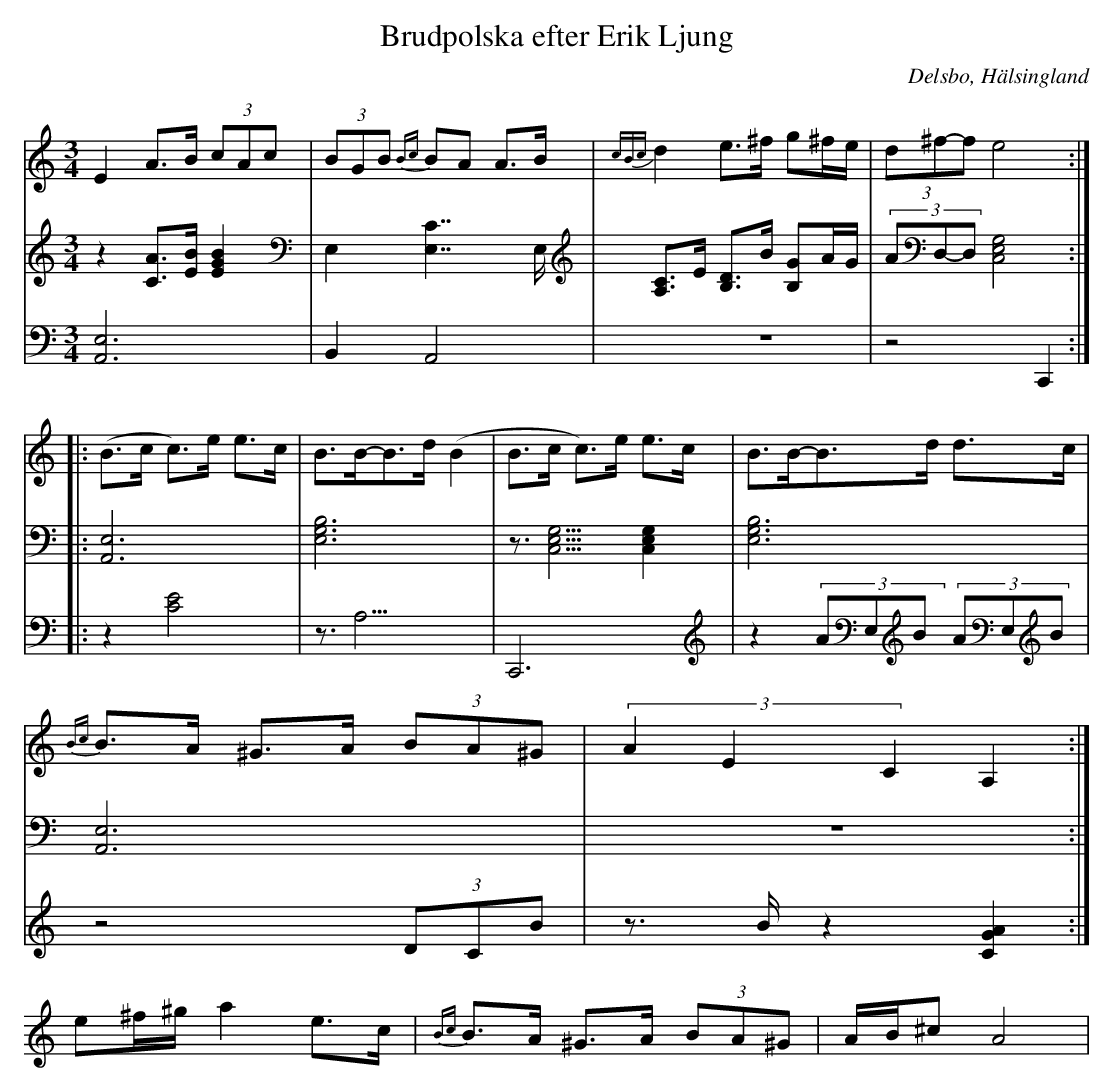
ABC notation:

X:1
T: Brudpolska efter Erik Ljung
Q: 105
O: Delsbo, Hälsingland
M: 3/4
L: 1/8
K: Am
V:1
V:2
V:3 Merge
V:1
E2 A>B (3cAc| (3BGB {Bc}BA A>B|{cBc}d2 e>^f g^f/e/|(3d^f-f e4 :|
|:(B>c c)>e e>c|B>B-B>d (B2|B>c c)>e e>c|B>B-B>d d>c|
{Bc}B>A ^G>A (3BA^G|(3A2E2C2 A,2:|
e^f/^g/ a2 e>c|{Bc}B>A ^G>A (3BA^G|A/B/^c A4|
V:2
z2 [AC]>[BE] [B2E2G2]|E,2 [C7/2E,7/2]E,/|[A,C]>E [B,D]>B [B,G]A/G/|(3AD,-D, [E,4G,4C,4]:|
|:[A,,6E,6]|[E,6G,6B,6]|z3/2[E,5/2G,5/2C,5/2] [E,2G,2C,2]|[E,6G,6B,6]|
[A,,6E,6]|z6:|
V:3
[A,,6E,6]|B,,2 A,,4|z6|z4  C,,2:|
|:z2 [C4E4]|z3<A,3|C,,6|z2 (3AE,B (3AE,B|
z4 (3DCB|z>B z2 [G2A2C2]:|
